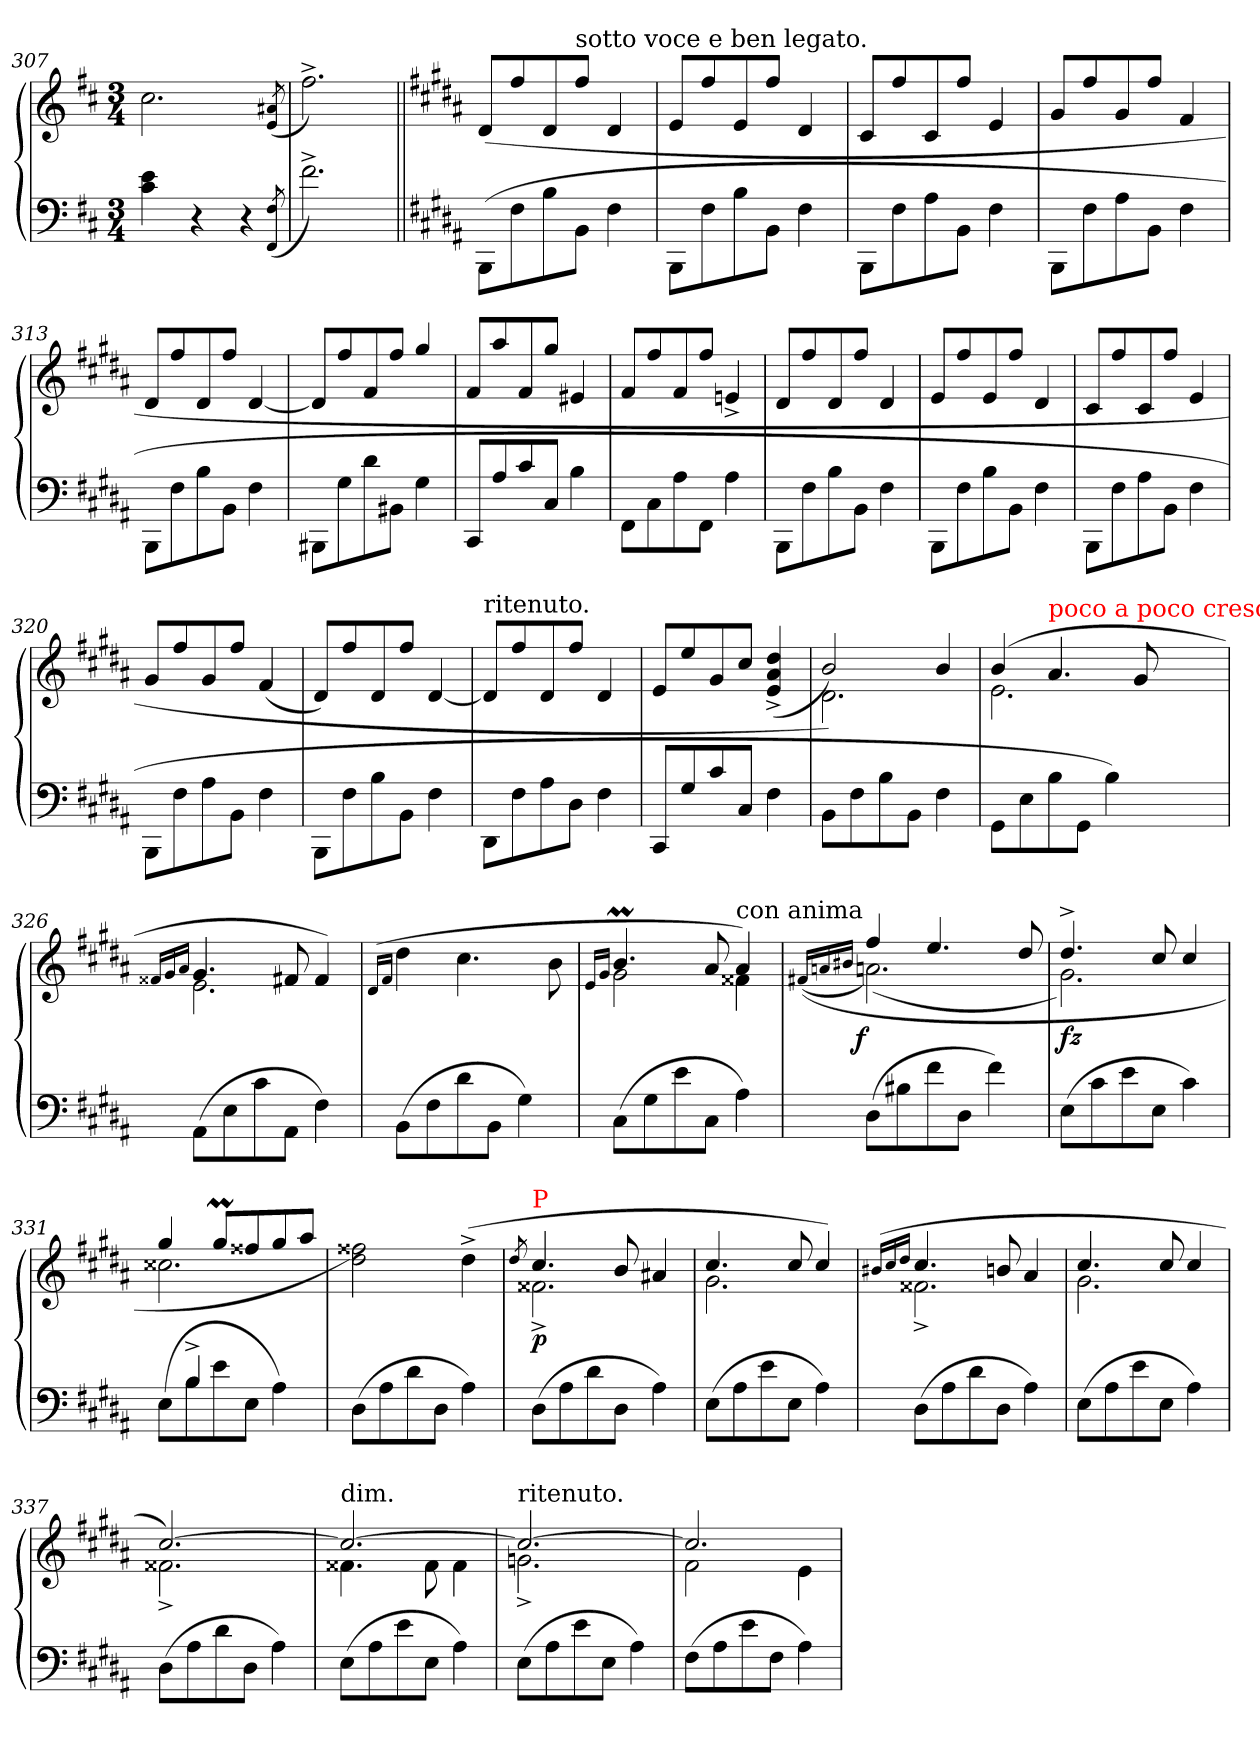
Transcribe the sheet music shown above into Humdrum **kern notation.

**kern	**kern	**dynam
*part1	*part1	*part1
*staff2	*staff1	*staff1/2
*clefF4	*clefG2	*
*k[f#c#]	*k[f#c#]	*
*M3/4	*M3/4	*
=307	=307	=307
4e 4c#	2.cc#	.
4r	.	.
4r	.	.
(<8qF#/ 8qFF#/	(<8qa#X/ 8qe/	.
=308	=308	=308
2.f#^<)	2.ff#^<)	.
=309||	=309||	=309||
*k[f#c#g#d#a#]	*k[f#c#g#d#a#]	*
*	*MM52	*
(>8BBB\L	(>8d#L	.
8F#\	8ff#	.
8B\	8d#	.
!	!LO:TX:a:t=sotto voce e ben legato.	!
8BB\J	8ff#J	.
4F#	4d#	.
=310	=310	=310
8BBB\L	8e/L	.
8F#\	8ff#/	.
8B\	8e/	.
8BB\J	8ff#/J	.
4F#	4d#	.
=311	=311	=311
8BBB\L	8c#L	.
8F#\	8ff#	.
8A#\	8c#	.
8BB\J	8ff#J	.
4F#	4e	.
=312	=312	=312
8BBB\L	8g#/L	.
8F#\	8ff#/	.
8A#\	8g#/	.
8BB\J	8ff#/J	.
4F#	4f#	.
=313	=313	=313
8BBB\L	8d#L	.
8F#\	8ff#	.
8B\	8d#	.
8BB\J	8ff#J	.
4F#	[4d#	.
=314	=314	=314
8BBB#X\L	8d#/L]	.
8G#\	8ff#/	.
8d#\	8f#/	.
8BB#X\J	8ff#/J	.
4G#	4gg#/	.
=315	=315	=315
8CC#L	8f#/L	.
8A#	8aa#/	.
8c#	8f#/	.
8C#J	8gg#/J	.
4B	4e#X	.
=316	=316	=316
8FF#\L	8f#/L	.
8C#\	8ff#/	.
8A#\	8f#/	.
8FF#\J	8ff#/J	.
4A#	4en^>	.
=317	=317	=317
8BBB\L	8d#L	.
8F#\	8ff#	.
8B\	8d#	.
8BB\J	8ff#J	.
4F#	4d#	.
=318	=318	=318
8BBB\L	8e/L	.
8F#\	8ff#/	.
8B\	8e/	.
8BB\J	8ff#/J	.
4F#	4d#	.
=319	=319	=319
8BBB\L	8c#L	.
8F#\	8ff#	.
8A#\	8c#	.
8BB\J	8ff#J	.
4F#	4e	.
=320	=320	=320
8BBB\L	8g#/L	.
8F#\	8ff#/	.
8A#\	8g#/	.
8BB\J	8ff#/J	.
4F#	(4f#	.
=321	=321	=321
8BBB\L	8d#L)	.
8F#\	8ff#	.
8B\	8d#	.
8BB\J	8ff#J	.
4F#	[4d#	.
=322	=322	=322
!	!LO:TX:a:t=ritenuto.	!
8DD#\L	8d#L]	.
8F#\	8ff#	.
8A#\	8d#	.
8D#\J	8ff#J	.
4F#	4d#	.
=323	=323	=323
8CC#L	8eL	.
8G#	8ee	.
8c#	8g#	.
8C#J	8cc#J	.
4F#	(>4dd#^ 4a#^ 4e^	.
=324	=324	=324
*	*^	*
8BBL	2b))	2.d#	.
8F#	.	.	.
8B	.	.	.
8BBJ	.	.	.
4F#	4b	.	.
=325	=325	=325	=325
8GG#\L	(4b	2.e	.
8E\	.	.	.
!	!LO:TX:a:color=red:t=poco a poco cresc	!	!
8B\	4.a#	.	.
8GG#\J	.	.	.
4B)	.	.	.
.	8g#	.	.
2ryy	2ryy	2ryy	.
=326	=326	=326	=326
.	16qqf##X/LL	.	.
.	16qqg#/	.	.
.	16qqa#/JJ	.	.
(8AA#L	4.g#	2.e	.
8E	.	.	.
8c#	.	.	.
8AA#J	8f#X	.	.
4F#)	4f#)	.	.
*	*v	*v	*
=327	=327	=327
.	(>16qqd#/LL	.
.	16qqf#/JJ	.
(8BBL	4dd#	.
8F#	.	.
8d#	4.cc#	.
8BBJ	.	.
4G#)	.	.
.	8b	.
=328	=328	=328
.	16qqe/LL	.
.	16qqg#/JJ	.
*	*^	*
(8C#L	4.bM	2g#	.
8G#	.	.	.
8e	.	.	.
8C#J	8a#	.	.
!	!LO:TX:a:t=con anima	!	!
4A#)	4a#)	4f##X	.
=329	=329	=329	=329
.	((16qqf#X/LL	.	.
.	16qqan/	.	.
.	16qqb#X/JJ	.	.
!	!	!	!LO:DY:rj
(8D#L	4ff#	(2.a)	f
8B#X	.	.	.
8f#	4.ee	.	.
8D#J	.	.	.
4f#)	.	.	.
.	8dd#	.	.
=330	=330	=330	=330
(8EL	4.dd#^	2.g#)	fz
8c#	.	.	.
8e	.	.	.
8EJ	8cc#	.	.
4c#)	4cc#	.	.
=331	=331	=331	=331
*^	*	*	*
8ryy	(8EL	4gg#	2.cc##X	.
4B^>	8B	.	.	.
.	8e	8gg#ML	.	.
4.ryy	8EJ	8ff##X	.	.
.	4A#)	8gg#	.	.
.	.	8aa#J	.	.
*v	*v	*	*	*
*	*v	*v	*
=332	=332	=332
(8D#L	2ff##X 2dd#)	.
8A#	.	.
8d#	.	.
8D#J	.	.
4A#)	(>4dd#^<	.
=333	=333	=333
.	8qdd#/	.
*	*^	*
!	!LO:TX:a:color=red:t=P	!	!
(8D#L	4.cc#	2.f##X^<	p
8A#	.	.	.
8d#	.	.	.
8D#J	8b	.	.
4A#)	4a#X	.	.
=334	=334	=334	=334
(8EL	4.cc#	2.g#	.
8A#	.	.	.
8e	.	.	.
8EJ	8cc#	.	.
4A#)	4cc#)	.	.
=335	=335	=335	=335
.	(>16qqb#X/LL	.	.
.	16qqcc#/	.	.
.	16qqdd#/JJ	.	.
(8D#L	4.cc#	2.f##X^<	.
8A#	.	.	.
8d#	.	.	.
8D#J	8bn	.	.
4A#)	4a#	.	.
=336	=336	=336	=336
(8EL	4.cc#	2.g#	.
8A#	.	.	.
8e	.	.	.
8EJ	8cc#	.	.
4A#)	4cc#	.	.
=337	=337	=337	=337
(8D#L	[2.cc#)	2.f##X^<	.
8A#	.	.	.
8d#	.	.	.
8D#J	.	.	.
4A#)	.	.	.
=338	=338	=338	=338
!	!LO:TX:a:t=dim.	!	!
(8EL	2.cc#_	4.f##X	.
8A#	.	.	.
8e	.	.	.
8EJ	.	8f##	.
4A#)	.	4f##	.
=339	=339	=339	=339
!	!LO:TX:a:t=ritenuto.	!	!
(8EL	2.cc#_	2.gn^<	.
8A#	.	.	.
8e	.	.	.
8EJ	.	.	.
4A#)	.	.	.
=340	=340	=340	=340
(8F#L	2.cc#]	2f#	.
8A#	.	.	.
8e	.	.	.
8F#J	.	.	.
4A#)	.	4e	.
*	*v	*v	*
=	=	=
*-	*-	*-
